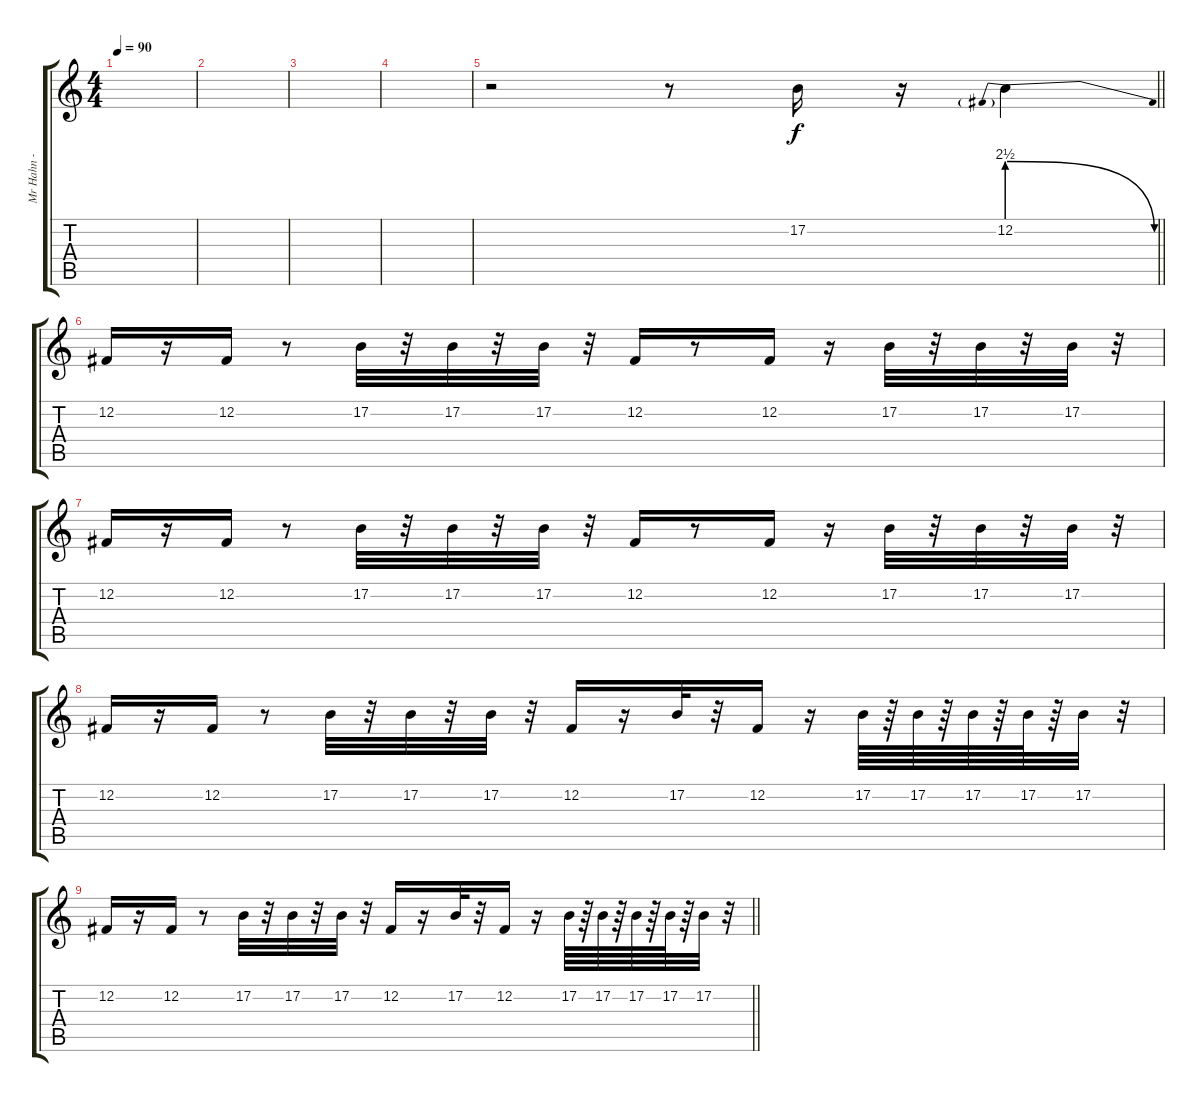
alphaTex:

\track ("Mr Hahn - Sampler 2" "Mr Hahn - ") {instrument fx7echoes}
\staff {score tabs}
\tuning (B3 Gb3 D3 A2 E2 B1) {hide}
\ts (4 4)
\tempo 90
\clef g2
\ks c
|
|
|
|
\barLineRight lightlight
r.2 r.8 17.2.16 r.16 12.2{be (prebendrelease 0 10 60 0)}.4 |
12.2.16 r.16 12.2.16 r.8 17.2.32 r.32 17.2.32 r.32 17.2.32 r.32 12.2.16 r.8 12.2.16 r.16 17.2.32 r.32 17.2.32 r.32 17.2.32 r.32 |
12.2.16 r.16 12.2.16 r.8 17.2.32 r.32 17.2.32 r.32 17.2.32 r.32 12.2.16 r.8 12.2.16 r.16 17.2.32 r.32 17.2.32 r.32 17.2.32 r.32 |
12.2.16 r.16 12.2.16 r.8 17.2.32 r.32 17.2.32 r.32 17.2.32 r.32 12.2.16 r.16 17.2.32 r.32 12.2.16 r.16 17.2.64 r.64 17.2.64 r.64 17.2.64 r.64 17.2.64 r.64 17.2.32 r.32 |
\barLineRight lightlight
12.2.16 r.16 12.2.16 r.8 17.2.32 r.32 17.2.32 r.32 17.2.32 r.32 12.2.16 r.16 17.2.32 r.32 12.2.16 r.16 17.2.64 r.64 17.2.64 r.64 17.2.64 r.64 17.2.64 r.64 17.2.32 r.32
